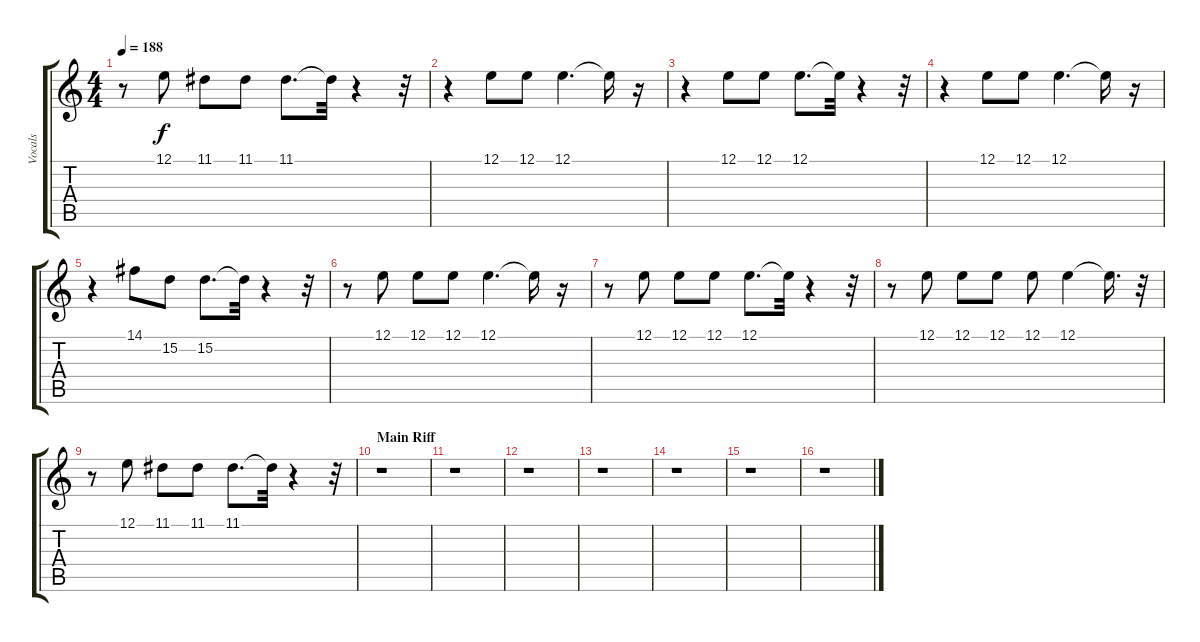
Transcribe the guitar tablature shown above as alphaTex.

\track ("Vocals" "Vocals") {instrument lead6voice}
\staff {score tabs}
\tuning (E4 B3 G3 D3 A2 E2) {hide}
\ts (4 4)
\tempo 188
\clef g2
\ks c
r.8{dy f} 12.1.8 11.1.8 11.1.8 11.1.8{d} 11.1{t}.32 r.4 r.32 |
r.4 12.1.8 12.1.8 12.1.4{d} 12.1{t}.16 r.16 |
r.4 12.1.8 12.1.8 12.1.8{d} 12.1{t}.32 r.4 r.32 |
r.4 12.1.8 12.1.8 12.1.4{d} 12.1{t}.16 r.16 |
r.4 14.1.8 15.2.8 15.2.8{d} 15.2{t}.32 r.4 r.32 |
r.8 12.1.8 12.1.8 12.1.8 12.1.4{d} 12.1{t}.16 r.16 |
r.8 12.1.8 12.1.8 12.1.8 12.1.8{d} 12.1{t}.32 r.4 r.32 |
r.8 12.1.8 12.1.8 12.1.8 12.1.8 12.1.4 12.1{t}.16{d} r.32 |
r.8 12.1.8 11.1.8 11.1.8 11.1.8{d} 11.1{t}.32 r.4 r.32 |
\section ("" "Main Riff")
r.1 |
r.1 |
r.1 |
r.1 |
r.1 |
r.1 |
r.1
